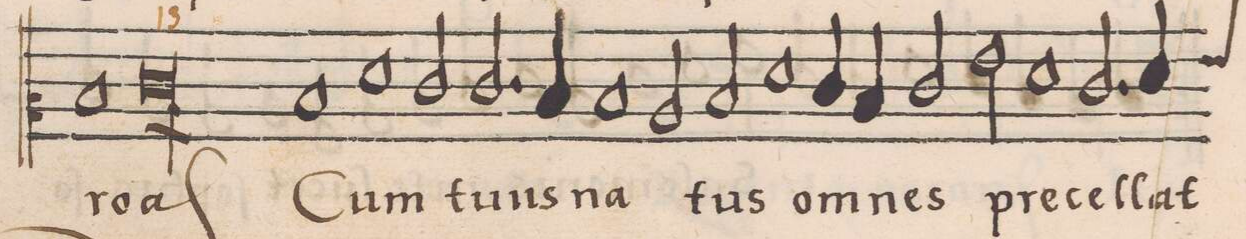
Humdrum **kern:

**kern	**text
*I"CANTVS	*
*clefC2	*
*k[]	*
*met(c)	*
*M2/1	*
1d	-ro-
=55	=55
0el\	-as
=56	=56
1d	Cum
1f	.
=57	=57
2e/	tu-
2.e/	-us
4d/	.
1d	na-
=58	=58
2c/	.
2d/	-tus
1f	om-
=59	=59
4e/	.
4d/	.
2e/	-nes
2g\	pre-
=60	=60
1f	.
2.e/	-cel-
*custos:g	*
4f/	-lat
=61	=61
*-	*-
